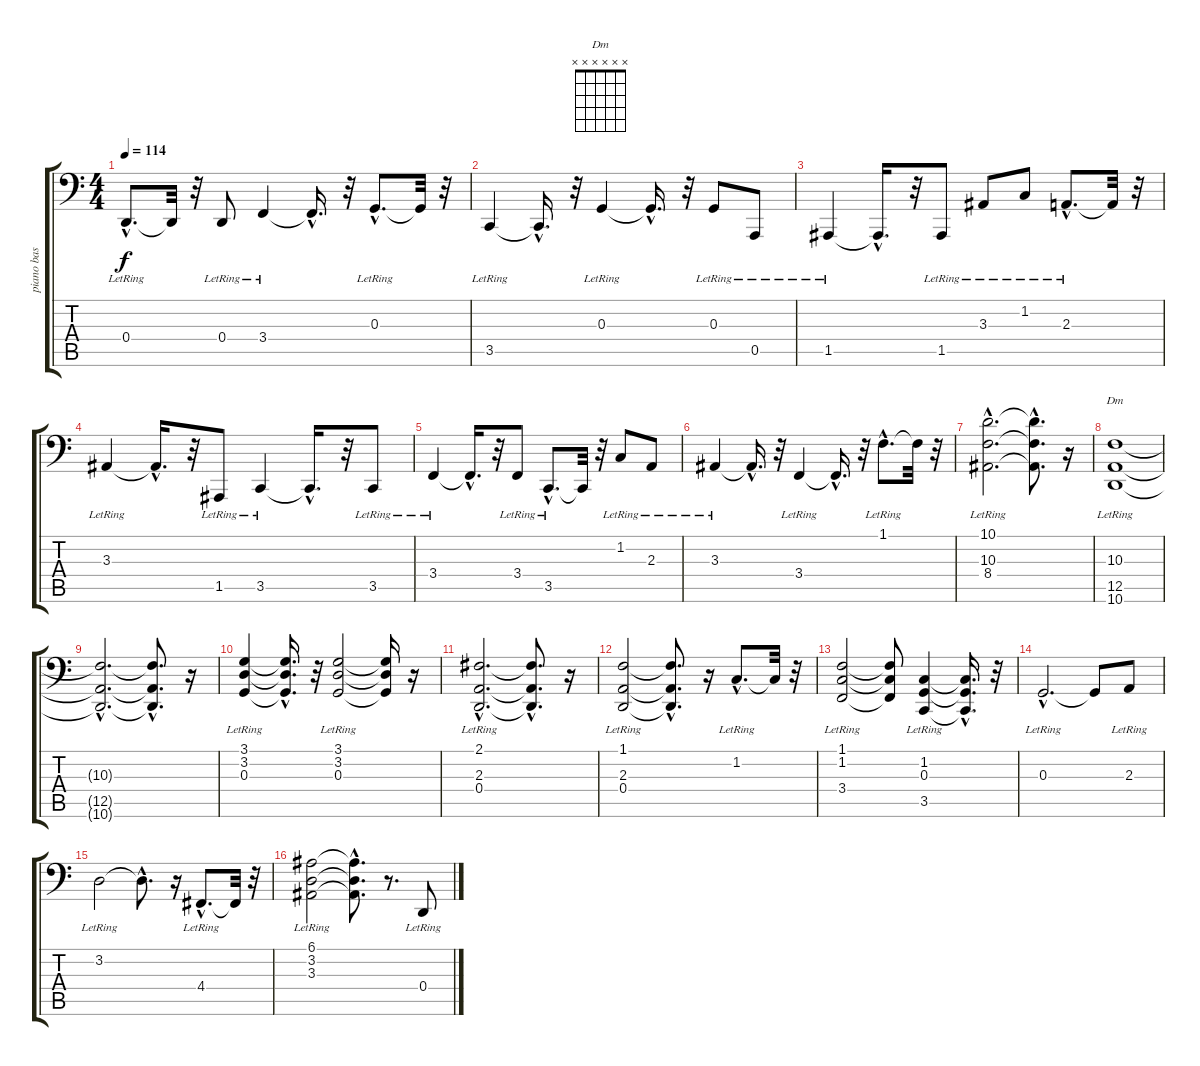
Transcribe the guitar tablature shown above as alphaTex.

\track ("piano bas" "piano bas") {instrument acousticgrandpiano}
\staff {score tabs}
\tuning (E3 B2 G2 D2 A1 E1) {hide}
\chord ("Dm" x x x x x x) {firstfret 0}
\ts (4 4)
\tempo 114
\clef f4
\ks c
0.4{hac lr}.8{d dy f} 0.4{t}.32 r.32 0.4{lr}.8 3.4{lr}.4 3.4{hac t}.16{d} r.32 0.3{hac lr}.8{d} 0.3{t}.32 r.32 |
3.5{lr}.4 3.5{hac t}.16{d} r.32 0.3{lr}.4 0.3{hac t}.16{d} r.32 0.3{lr}.8 0.5{lr}.8 |
1.5{lr}.4 1.5{hac t}.16{d} r.32 1.5{lr}.8 3.3{lr}.8 1.2{lr}.8 2.3{hac lr}.8{d} 2.3{t}.32 r.32 |
3.3{lr}.4 3.3{hac t}.16{d} r.32 1.5{lr}.8 3.5{lr}.4 3.5{hac t}.16{d} r.32 3.5{lr}.8 |
3.4{lr}.4 3.4{hac t}.16{d} r.32 3.4{lr}.8 3.5{hac lr}.8{d} 3.5{t}.32 r.32 1.2{lr}.8 2.3{lr}.8 |
3.3{lr}.4 3.3{hac t}.16{d} r.32 3.4{lr}.4 3.4{hac t}.16{d} r.32 1.1{hac lr}.8{d} 1.1{t}.32 r.32 |
(10.1{hac lr} 10.3{hac lr} 8.4{hac lr}).2{d} (10.1{hac t} 10.3{hac t} 8.4{hac t}).8{d} r.16 |
(10.3{lr} 12.5{lr} 10.6{lr}).1{ch "Dm"} |
(10.3{hac t} 12.5{hac t} 10.6{hac t}).2{d} (10.3{hac t} 12.5{hac t} 10.6{hac t}).8{d} r.16 |
(3.1{lr} 3.2{lr} 0.3{lr}).4 (3.1{hac t} 3.2{hac t} 0.3{hac t}).16{d} r.32 (3.1{lr} 3.2{lr} 0.3{lr}).2 (3.1{t} 3.2{t} 0.3{t}).16 r.16 |
(2.1{hac lr} 2.3{hac lr} 0.4{hac lr}).2{d} (2.1{hac t} 2.3{hac t} 0.4{hac t}).8{d} r.16 |
(1.1{lr} 2.3{lr} 0.4{lr}).2 (1.1{hac t} 2.3{hac t} 0.4{hac t}).8{d} r.16 1.2{hac lr}.8{d} 1.2{t}.32 r.32 |
(1.1{lr} 1.2{lr} 3.4{lr}).2 (1.1{t} 1.2{t} 3.4{t}).8 (1.2{lr} 0.3{lr} 3.5{lr}).4 (1.2{hac t} 0.3{hac t} 3.5{hac t}).16{d} r.32 |
0.3{hac lr}.2{d} 0.3{t}.8 2.3{lr}.8 |
3.2{lr}.2 3.2{hac t}.8{d} r.16 4.4{hac lr}.8{d} 4.4{t}.32 r.32 |
(6.1{lr} 3.2{lr} 3.3{lr}).2 (6.1{hac t} 3.2{hac t} 3.3{hac t}).8{d} r.8{d} 0.4{lr}.8
